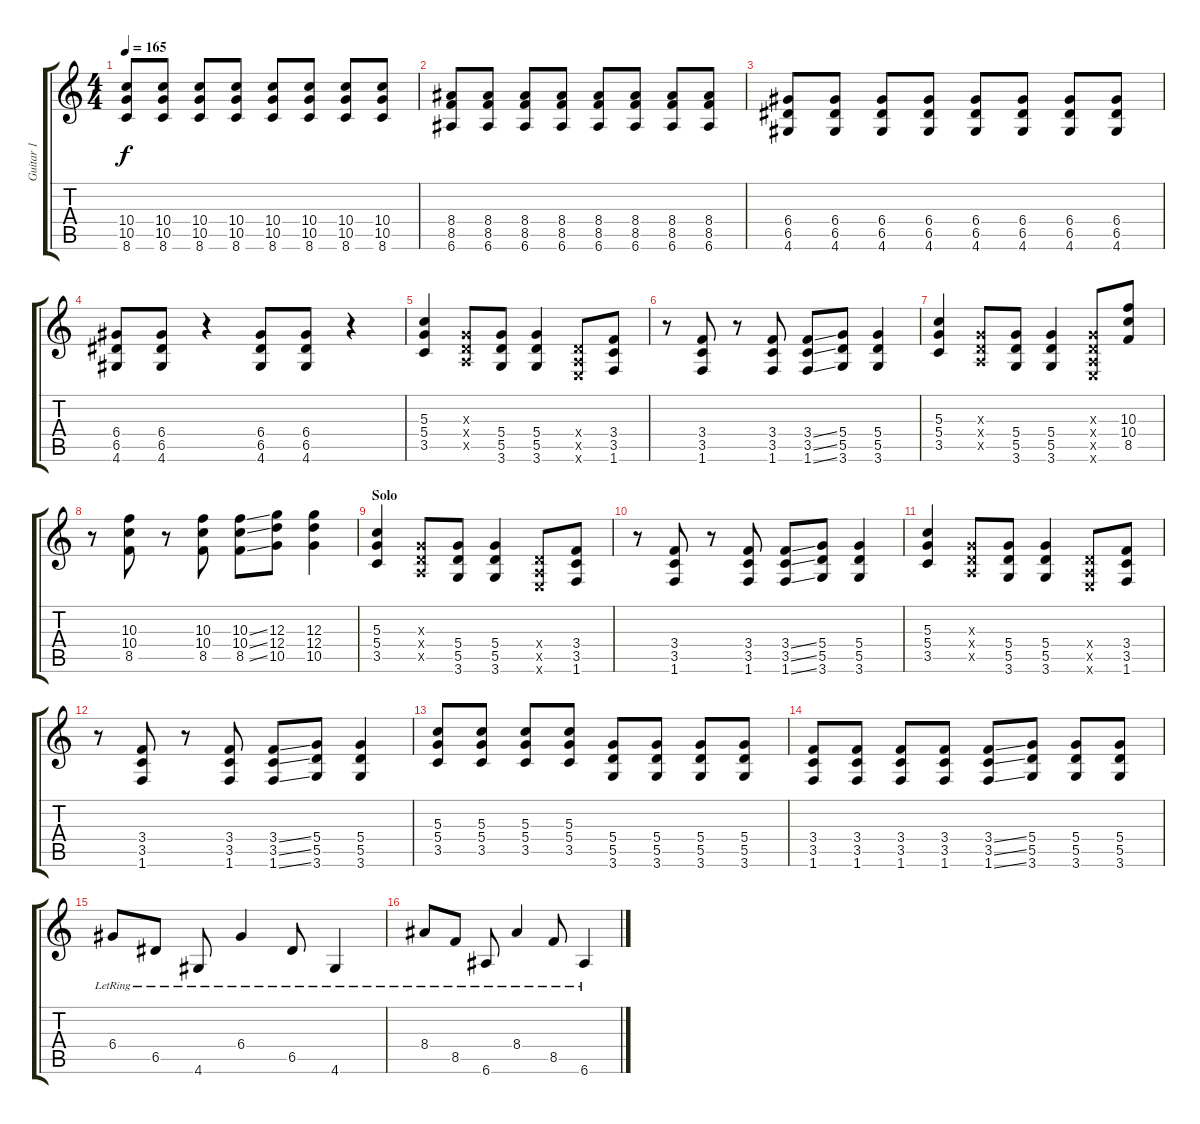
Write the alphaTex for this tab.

\track ("Guitar 1" "Guitar 1") {instrument distortionguitar}
\staff {score tabs}
\tuning (E4 B3 G3 D3 A2 E2) {hide}
\ts (4 4)
\tempo 165
\clef g2
\ks c
(10.4 10.5 8.6).8{dy f} (10.4 10.5 8.6).8 (10.4 10.5 8.6).8 (10.4 10.5 8.6).8 (10.4 10.5 8.6).8 (10.4 10.5 8.6).8 (10.4 10.5 8.6).8 (10.4 10.5 8.6).8 |
(8.4 8.5 6.6).8 (8.4 8.5 6.6).8 (8.4 8.5 6.6).8 (8.4 8.5 6.6).8 (8.4 8.5 6.6).8 (8.4 8.5 6.6).8 (8.4 8.5 6.6).8 (8.4 8.5 6.6).8 |
(6.4 6.5 4.6).8 (6.4 6.5 4.6).8 (6.4 6.5 4.6).8 (6.4 6.5 4.6).8 (6.4 6.5 4.6).8 (6.4 6.5 4.6).8 (6.4 6.5 4.6).8 (6.4 6.5 4.6).8 |
(6.4 6.5 4.6).8 (6.4 6.5 4.6).8 r.4 (6.4 6.5 4.6).8 (6.4 6.5 4.6).8 r.4 |
(5.3 5.4 3.5).4 (0.3{x} 0.4{x} 0.5{x}).8 (5.4 5.5 3.6).8 (5.4 5.5 3.6).4 (0.4{x} 0.5{x} 0.6{x}).8 (3.4 3.5 1.6).8 |
r.8 (3.4 3.5 1.6).8 r.8 (3.4 3.5 1.6).8 (3.4{ss} 3.5{ss} 1.6{ss}).8 (5.4 5.5 3.6).8 (5.4 5.5 3.6).4 |
(5.3 5.4 3.5).4 (0.3{x} 0.4{x} 0.5{x}).8 (5.4 5.5 3.6).8 (5.4 5.5 3.6).4 (0.3{x} 0.4{x} 0.5{x} 0.6{x}).8 (10.3 10.4 8.5).8 |
r.8 (10.3 10.4 8.5).8 r.8 (10.3 10.4 8.5).8 (10.3{ss} 10.4{ss} 8.5{ss}).8 (12.3 12.4 10.5).8 (12.3 12.4 10.5).4 |
\section ("" "Solo")
(5.3 5.4 3.5).4 (0.3{x} 0.4{x} 0.5{x}).8 (5.4 5.5 3.6).8 (5.4 5.5 3.6).4 (0.4{x} 0.5{x} 0.6{x}).8 (3.4 3.5 1.6).8 |
r.8 (3.4 3.5 1.6).8 r.8 (3.4 3.5 1.6).8 (3.4{ss} 3.5{ss} 1.6{ss}).8 (5.4 5.5 3.6).8 (5.4 5.5 3.6).4 |
(5.3 5.4 3.5).4 (0.3{x} 0.4{x} 0.5{x}).8 (5.4 5.5 3.6).8 (5.4 5.5 3.6).4 (0.4{x} 0.5{x} 0.6{x}).8 (3.4 3.5 1.6).8 |
r.8 (3.4 3.5 1.6).8 r.8 (3.4 3.5 1.6).8 (3.4{ss} 3.5{ss} 1.6{ss}).8 (5.4 5.5 3.6).8 (5.4 5.5 3.6).4 |
(5.3 5.4 3.5).8 (5.3 5.4 3.5).8 (5.3 5.4 3.5).8 (5.3 5.4 3.5).8 (5.4 5.5 3.6).8 (5.4 5.5 3.6).8 (5.4 5.5 3.6).8 (5.4 5.5 3.6).8 |
(3.4 3.5 1.6).8 (3.4 3.5 1.6).8 (3.4 3.5 1.6).8 (3.4 3.5 1.6).8 (3.4{ss} 3.5{ss} 1.6{ss}).8 (5.4 5.5 3.6).8 (5.4 5.5 3.6).8 (5.4 5.5 3.6).8 |
6.4{lr}.8 6.5{lr}.8 4.6{lr}.8 6.4{lr}.4 6.5{lr}.8 4.6{lr}.4 |
8.4{lr}.8 8.5{lr}.8 6.6{lr}.8 8.4{lr}.4 8.5{lr}.8 6.6{lr}.4
